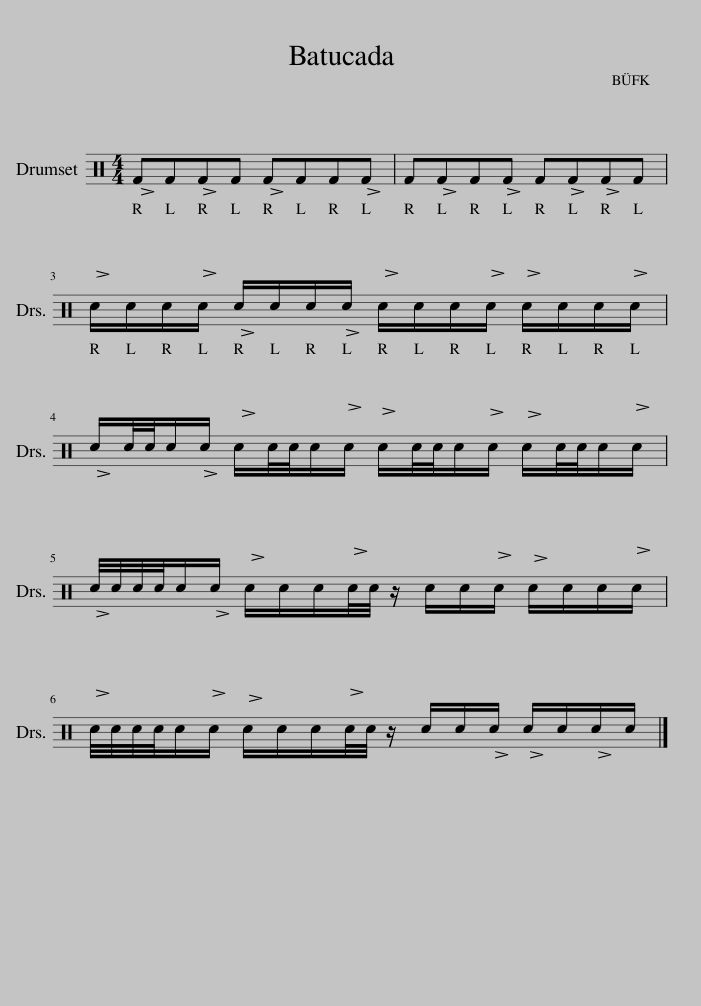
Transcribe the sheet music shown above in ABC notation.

X:1
L:1/8
M:4/4
I:linebreak $
K:C
V:1 perc
K:none
V:1
 !>!FF!>!FF !>!FFF!>!F | F!>!FF!>!F F!>!F!>!FF |$ !>!c/c/c/!>!c/ !>!c/c/c/!>!c/ !>!c/c/c/!>!c/ !>!c/c/c/!>!c/ |$ !>!c/c/4c/4c/!>!c/ !>!c/c/4c/4c/!>!c/ !>!c/c/4c/4c/!>!c/ !>!c/c/4c/4c/!>!c/ |$ !>!c/4c/4c/4c/4c/!>!c/ !>!c/c/c/!>!c/4c/4 z/ c/c/!>!c/ !>!c/c/c/!>!c/ |$ %5
 !>!c/4c/4c/4c/4c/!>!c/ !>!c/c/c/!>!c/4c/4 z/ c/c/!>!c/ !>!c/c/!>!c/c/ |] %6
